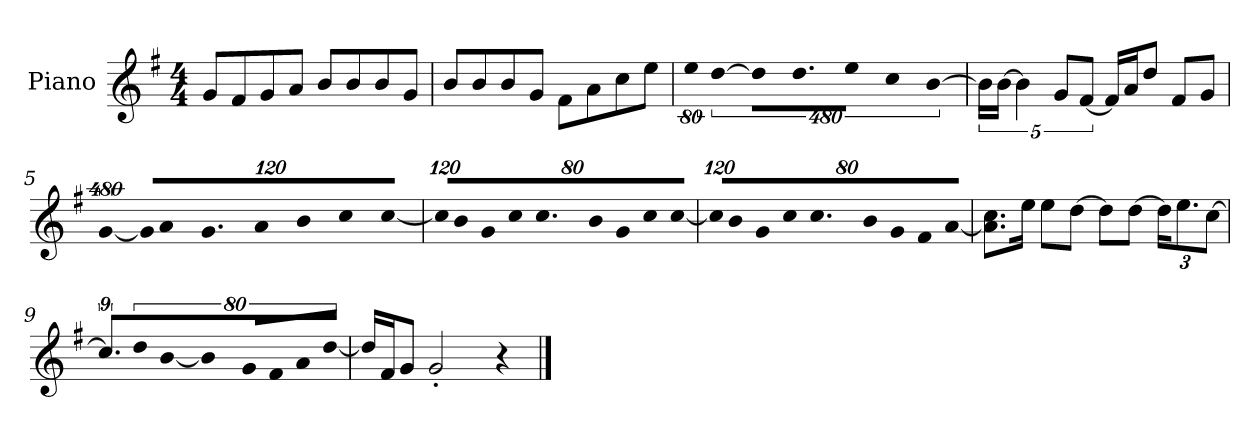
**kern
*part1
*staff1
*I"Piano
*I'P-no
*clefG2
*k[f#]
*M4/4
*MM90
=1
8g/L
8f#/
8g/
8a/J
8b/L
8b/
8b/
8g/J
=2
8b/L
8b/
8b/
8g/J
8f#\L
8a\
8cc\
8ee\J
=3
!LO:N:vis=8
640%71ee\
!LO:N:vis=4
[1920%427dd\
!LO:N:vis=16
1920%107dd\KL]
9.dd\
!LO:N:vis=8
640%71ee\J
!LO:N:vis=4
1920%427cc\
!LO:N:vis=8
[640%71b\
=4
20b\LL]
[20b\JJ
5b\]
10g/L
[10f#/J
16f#/LL]
16a/J
8dd/J
8f#/L
8g/J
!!LO:LB:g=z
=5
!LO:N:vis=4
[1920%427g/
!LO:N:vis=16
1920%107g/KL]
!LO:N:vis=8
640%71a/
9.g/
!LO:N:vis=8
640%71a/
!LO:N:vis=8
640%71b/
!LO:N:vis=8
640%71cc/
!LO:N:vis=8
[640%71cc/J
=6
*Xbrackettup
!LO:N:vis=16
1920%107cc/KL]
!LO:N:vis=8
640%71b/
!LO:N:vis=8
640%71g/
!LO:N:vis=8
640%71cc/
9.cc/
!LO:N:vis=8
640%71b/
!LO:N:vis=8
640%71g/
!LO:N:vis=8
640%71cc/
!LO:N:vis=8
[640%71cc/J
=7
!LO:N:vis=16
1920%107cc/KL]
!LO:N:vis=8
640%71b/
!LO:N:vis=8
640%71g/
!LO:N:vis=8
640%71cc/
9.cc/
!LO:N:vis=8
640%71b/
!LO:N:vis=8
640%71g/
!LO:N:vis=8
640%71f#/
!LO:N:vis=8
[640%71a/J
=8
8.a\] 8.cc\L
16ee\Jk
8ee\L
[8dd\J
8dd\L]
[8dd\J
24dd\KL]
12.ee\
[12cc\J
!!LO:LB:g=z
=9
*brackettup
9.cc\L]
!LO:N:vis=8
640%71dd\
!LO:N:vis=16
[1920%107b\Jk
!LO:N:vis=4
1920%427b\]
!LO:N:vis=8
640%71g/L
!LO:N:vis=8
640%71f#/
!LO:N:vis=8
640%71a/
!LO:N:vis=8
[640%71dd/J
=10
16dd/LL]
16f#/J
8g/J
2g'/
4r
==
*-
